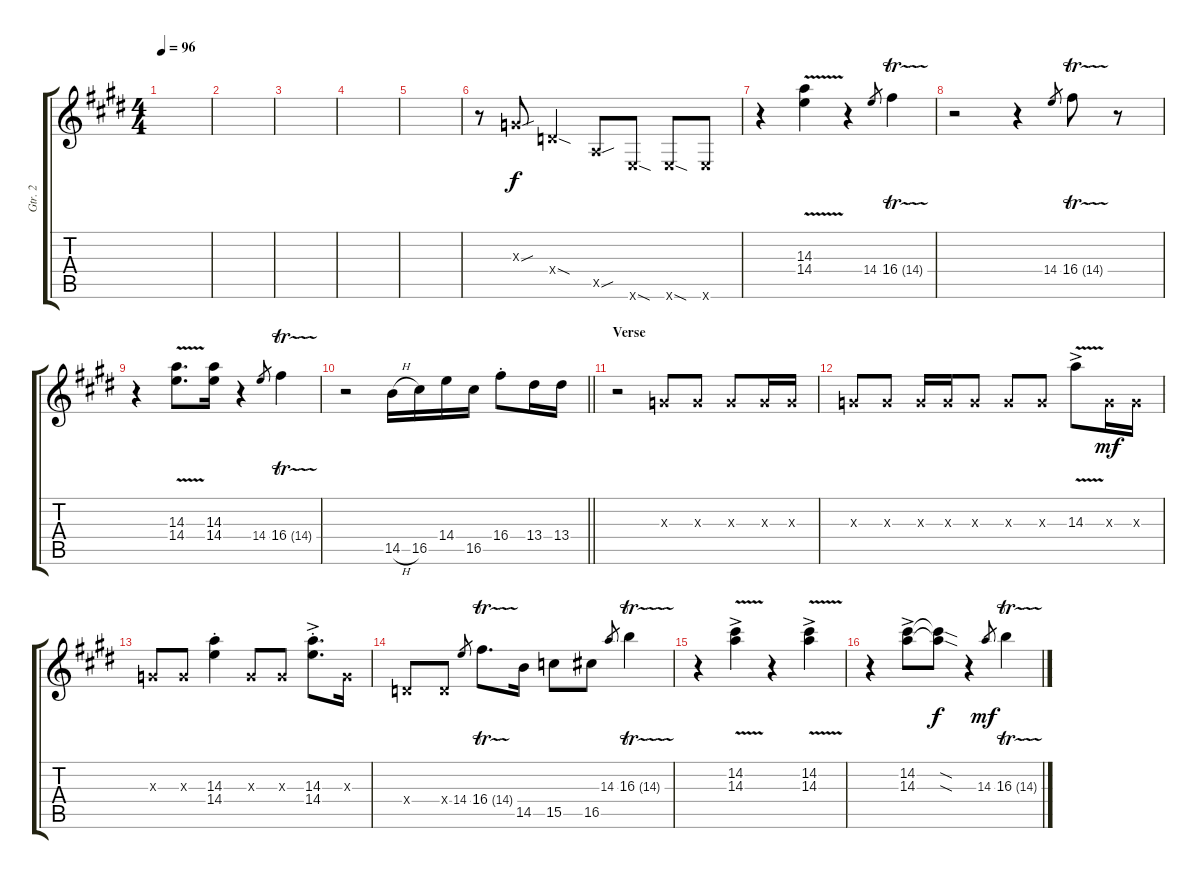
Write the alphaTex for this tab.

\track ("Gtr. 2" "Gtr. 2") {instrument overdrivenguitar}
\staff {score tabs}
\tuning (E4 B3 G3 D3 A2 E2) {hide}
\ts (4 4)
\tempo 96
\clef g2
\ks e
|
|
|
|
|
r.8 0.3{sou x}.8 0.4{sod x}.4 0.5{sou x}.8 0.6{sod x}.8 0.6{sod x}.8 0.6{x}.8 |
r.4 (14.3{v} 14.4).4 r.4 14.4.8{gr} 16.4{tr (14 32)}.4 |
r.2 r.4 14.4.8{gr} 16.4{tr (14 32)}.8 r.8 |
r.4 (14.3{v} 14.4).8{d} (14.3 14.4).16 r.4 14.4.8{gr} 16.4{tr (14 32)}.4 |
\barLineRight lightlight
r.2 14.5{h}.16 16.5.16 14.4.16 16.5.16 16.4{st}.8 13.4.16 13.4.16 |
\section ("" "Verse")
r.2 0.3{x}.8 0.3{x}.8 0.3{x}.8 0.3{x}.16 0.3{x}.16 |
0.3{x}.8 0.3{x}.8 0.3{x}.16 0.3{x}.16 0.3{x}.8 0.3{x}.8 0.3{x}.8 14.3{v ac}.8{dy f} 0.3{x}.16{dy mf} 0.3{x}.16 |
0.3{x}.8 0.3{x}.8 (14.3 14.4{st}).4 0.3{x}.8 0.3{x}.8 (14.3 14.4{ac st}).8{d} 0.3{x}.16 |
0.4{x}.8 0.4{x}.8 14.4.8{gr} 16.4{tr (14 32)}.8{d} 14.5.16 15.5.8 16.5.8 14.3.8{gr} 16.3{tr (14 32)}.4 |
r.4 (14.2{v ac} 14.3).4 r.4 (14.2 14.3{v ac}).4 |
r.4 (14.2 14.3{ac}).8 (14.2{sod t} 14.3{sod t}).8{dy f} r.4 14.3.8{gr dy mf} 16.3{tr (14 32)}.4
